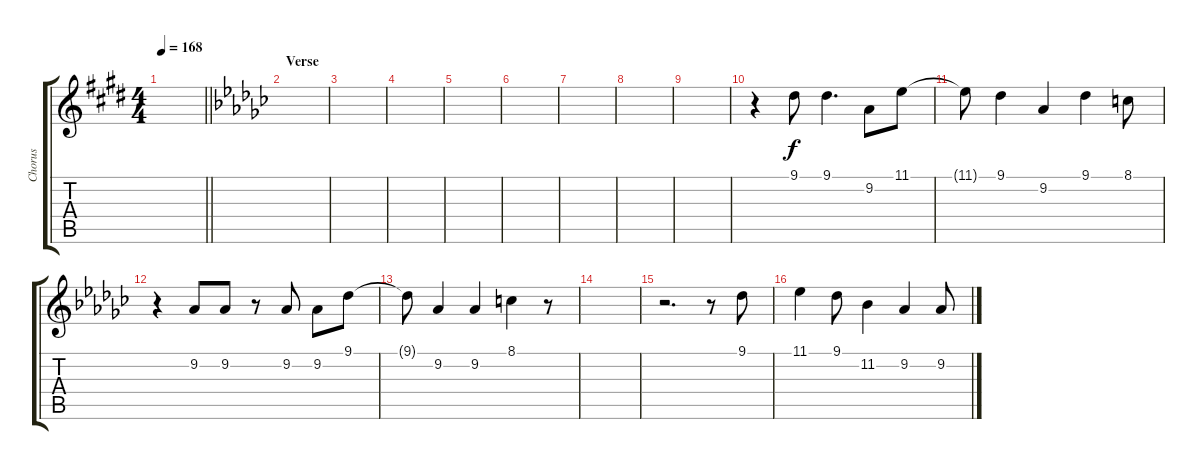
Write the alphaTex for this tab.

\track ("Chorus" "Chorus") {instrument tenorsax}
\staff {score tabs}
\tuning (E4 B3 G3 D3 A2 E2) {hide}
\ts (4 4)
\tempo 168
\clef g2
\barLineRight lightlight
\ks e
|
\section ("" "Verse")
\ks gb
|
|
|
|
|
|
|
|
r.4 9.1.8 9.1.4{d} 9.2.8 11.1.8 |
11.1{t}.8 9.1.4 9.2.4 9.1.4 8.1.8 |
r.4 9.2.8 9.2.8 r.8 9.2.8 9.2.8 9.1.8 |
9.1{t}.8 9.2.4 9.2.4 8.1.4 r.8 |
|
r.2{d} r.8 9.1.8 |
11.1.4 9.1.8 11.2.4 9.2.4 9.2.8
